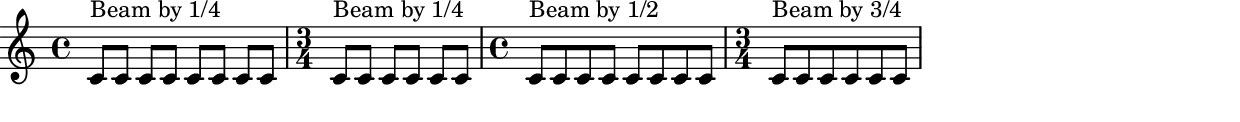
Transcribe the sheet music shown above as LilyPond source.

%% Generated by lilypond-book
%% Options: [exampleindent=10.16\mm,indent=0\mm,line-width=160\mm]
\include "lilypond-book-preamble.ly"


% ****************************************************************
% Start cut-&-pastable-section
% ****************************************************************



\paper {
  indent = 0\mm
  line-width = 160\mm
  % offset the left padding, also add 1mm as lilypond creates cropped
  % images with a little space on the right
  line-width = #(- line-width (* mm  3.000000) (* mm 1))
}

\layout {
  
}





% ****************************************************************
% ly snippet:
% ****************************************************************
\sourcefilename "/home/gub/NewGub/gub/target/linux-x86/src/lilypond-git.sv.gnu.org--lilypond.git-release-unstable/input/regression/multiple-time-sig-settings.ly"
\sourcefileline 0
\version "2.19.40"

\header {
  texidoc = "
Multiple overrides to the default time signature settings can be
added.  In this example, notes should be beamed as indicated
by the markups.
"
}

\new Staff{
  \relative c' {
    \overrideTimeSignatureSettings
      #'(4 . 4)  % time signature fraction
      #'(1 . 4)  % base moment fraction
      1,1,1,1        % beatStructure
      #'()       % beamExceptions
    \overrideTimeSignatureSettings
      #'(3 . 4)  % time signature fraction
      #'(1 . 4)  % base moment fraction
      1,1,1        % beatStructure
      #'()       % beamExceptions
    \time 4/4
    c8^\markup {"Beam by 1/4"} c c c c c c c |
    \time 3/4
    c8^\markup {"Beam by 1/4"} c c c c c |
    \revertTimeSignatureSettings #'(4 . 4)
    \revertTimeSignatureSettings #'(3 . 4)
    \time 4/4
    c8^\markup {"Beam by 1/2"} c c c c c c c |
    \time 3/4
    c8^\markup {"Beam by 3/4"} c c c c c |
  }
}



% ****************************************************************
% end ly snippet
% ****************************************************************
